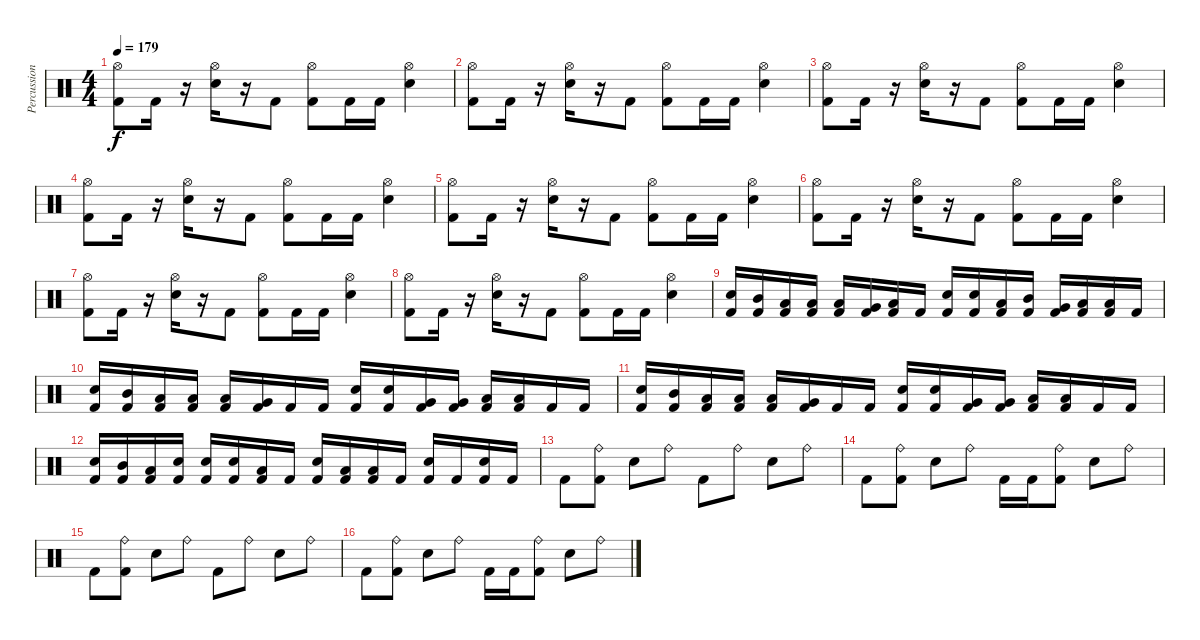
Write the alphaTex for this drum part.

\track ("Percussion" "Percussion") {instrument percussion}
\staff {score}
\articulation defaults
\ts (4 4)
\tempo 179
\clef neutral
\ks c
("Hi-Hat (open)" "Kick (hit) 2").8{dy f} "Kick (hit) 2".16 r.16 ("Hi-Hat (open)" "Electric Snare (hit)").16 r.16 "Kick (hit) 2".8 ("Hi-Hat (open)" "Kick (hit) 2").8 "Kick (hit) 2".16 "Kick (hit) 2".16 ("Hi-Hat (open)" "Electric Snare (hit)").4 |
("Hi-Hat (open)" "Kick (hit) 2").8 "Kick (hit) 2".16 r.16 ("Hi-Hat (open)" "Electric Snare (hit)").16 r.16 "Kick (hit) 2".8 ("Hi-Hat (open)" "Kick (hit) 2").8 "Kick (hit) 2".16 "Kick (hit) 2".16 ("Hi-Hat (open)" "Electric Snare (hit)").4 |
("Hi-Hat (open)" "Kick (hit) 2").8 "Kick (hit) 2".16 r.16 ("Hi-Hat (open)" "Electric Snare (hit)").16 r.16 "Kick (hit) 2".8 ("Hi-Hat (open)" "Kick (hit) 2").8 "Kick (hit) 2".16 "Kick (hit) 2".16 ("Hi-Hat (open)" "Electric Snare (hit)").4 |
("Hi-Hat (open)" "Kick (hit) 2").8 "Kick (hit) 2".16 r.16 ("Hi-Hat (open)" "Electric Snare (hit)").16 r.16 "Kick (hit) 2".8 ("Hi-Hat (open)" "Kick (hit) 2").8 "Kick (hit) 2".16 "Kick (hit) 2".16 ("Hi-Hat (open)" "Electric Snare (hit)").4 |
("Hi-Hat (open)" "Kick (hit) 2").8 "Kick (hit) 2".16 r.16 ("Hi-Hat (open)" "Electric Snare (hit)").16 r.16 "Kick (hit) 2".8 ("Hi-Hat (open)" "Kick (hit) 2").8 "Kick (hit) 2".16 "Kick (hit) 2".16 ("Hi-Hat (open)" "Electric Snare (hit)").4 |
("Hi-Hat (open)" "Kick (hit) 2").8 "Kick (hit) 2".16 r.16 ("Hi-Hat (open)" "Electric Snare (hit)").16 r.16 "Kick (hit) 2".8 ("Hi-Hat (open)" "Kick (hit) 2").8 "Kick (hit) 2".16 "Kick (hit) 2".16 ("Hi-Hat (open)" "Electric Snare (hit)").4 |
("Hi-Hat (open)" "Kick (hit) 2").8 "Kick (hit) 2".16 r.16 ("Hi-Hat (open)" "Electric Snare (hit)").16 r.16 "Kick (hit) 2".8 ("Hi-Hat (open)" "Kick (hit) 2").8 "Kick (hit) 2".16 "Kick (hit) 2".16 ("Hi-Hat (open)" "Electric Snare (hit)").4 |
("Hi-Hat (open)" "Kick (hit) 2").8 "Kick (hit) 2".16 r.16 ("Hi-Hat (open)" "Electric Snare (hit)").16 r.16 "Kick (hit) 2".8 ("Hi-Hat (open)" "Kick (hit) 2").8 "Kick (hit) 2".16 "Kick (hit) 2".16 ("Hi-Hat (open)" "Electric Snare (hit)").4 |
("Electric Snare (hit)" "Kick (hit) 2").16 ("Mid Tom (hit)" "Kick (hit) 2").16 ("Low Tom (hit)" "Kick (hit) 2").16 ("Low Tom (hit)" "Kick (hit) 2").16 ("Low Tom (hit)" "Kick (hit) 2").16 ("Very Low Tom (hit)" "Kick (hit) 2").16 ("Low Floor Tom (hit)" "Kick (hit) 2").16 "Kick (hit) 2".16 ("Electric Snare (hit)" "Kick (hit) 2").16 ("Electric Snare (hit)" "Kick (hit) 2").16 ("Low Tom (hit)" "Kick (hit) 2").16 ("Mid Tom (hit)" "Kick (hit) 2").16 ("Very Low Tom (hit)" "Kick (hit) 2").16 ("Low Floor Tom (hit)" "Kick (hit) 2").16 ("Low Floor Tom (hit)" "Kick (hit) 2").16 "Kick (hit) 2".16 |
("Electric Snare (hit)" "Kick (hit) 2").16 ("Mid Tom (hit)" "Kick (hit) 2").16 ("Low Tom (hit)" "Kick (hit) 2").16 ("Low Tom (hit)" "Kick (hit) 2").16 ("Low Tom (hit)" "Kick (hit) 2").16 ("Very Low Tom (hit)" "Kick (hit) 2").16 "Kick (hit) 2".16 "Kick (hit) 2".16 ("Electric Snare (hit)" "Kick (hit) 2").16 ("Electric Snare (hit)" "Kick (hit) 2").16 ("Very Low Tom (hit)" "Kick (hit) 2").16 ("Very Low Tom (hit)" "Kick (hit) 2").16 ("Low Floor Tom (hit)" "Kick (hit) 2").16 ("Low Floor Tom (hit)" "Kick (hit) 2").16 "Kick (hit) 2".16 "Kick (hit) 2".16 |
("Electric Snare (hit)" "Kick (hit) 2").16 ("Mid Tom (hit)" "Kick (hit) 2").16 ("Low Tom (hit)" "Kick (hit) 2").16 ("Low Tom (hit)" "Kick (hit) 2").16 ("Low Tom (hit)" "Kick (hit) 2").16 ("Very Low Tom (hit)" "Kick (hit) 2").16 "Kick (hit) 2".16 "Kick (hit) 2".16 ("Electric Snare (hit)" "Kick (hit) 2").16 ("Electric Snare (hit)" "Kick (hit) 2").16 ("Very Low Tom (hit)" "Kick (hit) 2").16 ("Very Low Tom (hit)" "Kick (hit) 2").16 ("Low Floor Tom (hit)" "Kick (hit) 2").16 ("Low Floor Tom (hit)" "Kick (hit) 2").16 "Kick (hit) 2".16 "Kick (hit) 2".16 |
("Electric Snare (hit)" "Kick (hit) 2").16 ("Mid Tom (hit)" "Kick (hit) 2").16 ("Low Tom (hit)" "Kick (hit) 2").16 ("Electric Snare (hit)" "Kick (hit) 2").16 ("Electric Snare (hit)" "Kick (hit) 2").16 ("Electric Snare (hit)" "Kick (hit) 2").16 ("Low Floor Tom (hit)" "Kick (hit) 2").16 "Kick (hit) 2".16 ("Electric Snare (hit)" "Kick (hit) 2").16 ("Low Tom (hit)" "Kick (hit) 2").16 ("Low Tom (hit)" "Kick (hit) 2").16 "Kick (hit) 2".16 ("Electric Snare (hit)" "Kick (hit) 2").16 "Kick (hit) 2".16 ("Electric Snare (hit)" "Kick (hit) 2").16 "Kick (hit) 2".16 |
"Kick (hit) 2".8 ("Ride (bell)" "Kick (hit) 2").8 "Electric Snare (hit)".8 "Ride (bell)".8 "Kick (hit) 2".8 "Ride (bell)".8 "Electric Snare (hit)".8 "Ride (bell)".8 |
"Kick (hit) 2".8 ("Ride (bell)" "Kick (hit) 2").8 "Electric Snare (hit)".8 "Ride (bell)".8 "Kick (hit) 2".16 "Kick (hit) 2".16 ("Ride (bell)" "Kick (hit) 2").8 "Electric Snare (hit)".8 "Ride (bell)".8 |
"Kick (hit) 2".8 ("Ride (bell)" "Kick (hit) 2").8 "Electric Snare (hit)".8 "Ride (bell)".8 "Kick (hit) 2".8 "Ride (bell)".8 "Electric Snare (hit)".8 "Ride (bell)".8 |
"Kick (hit) 2".8 ("Ride (bell)" "Kick (hit) 2").8 "Electric Snare (hit)".8 "Ride (bell)".8 "Kick (hit) 2".16 "Kick (hit) 2".16 ("Ride (bell)" "Kick (hit) 2").8 "Electric Snare (hit)".8 "Ride (bell)".8
